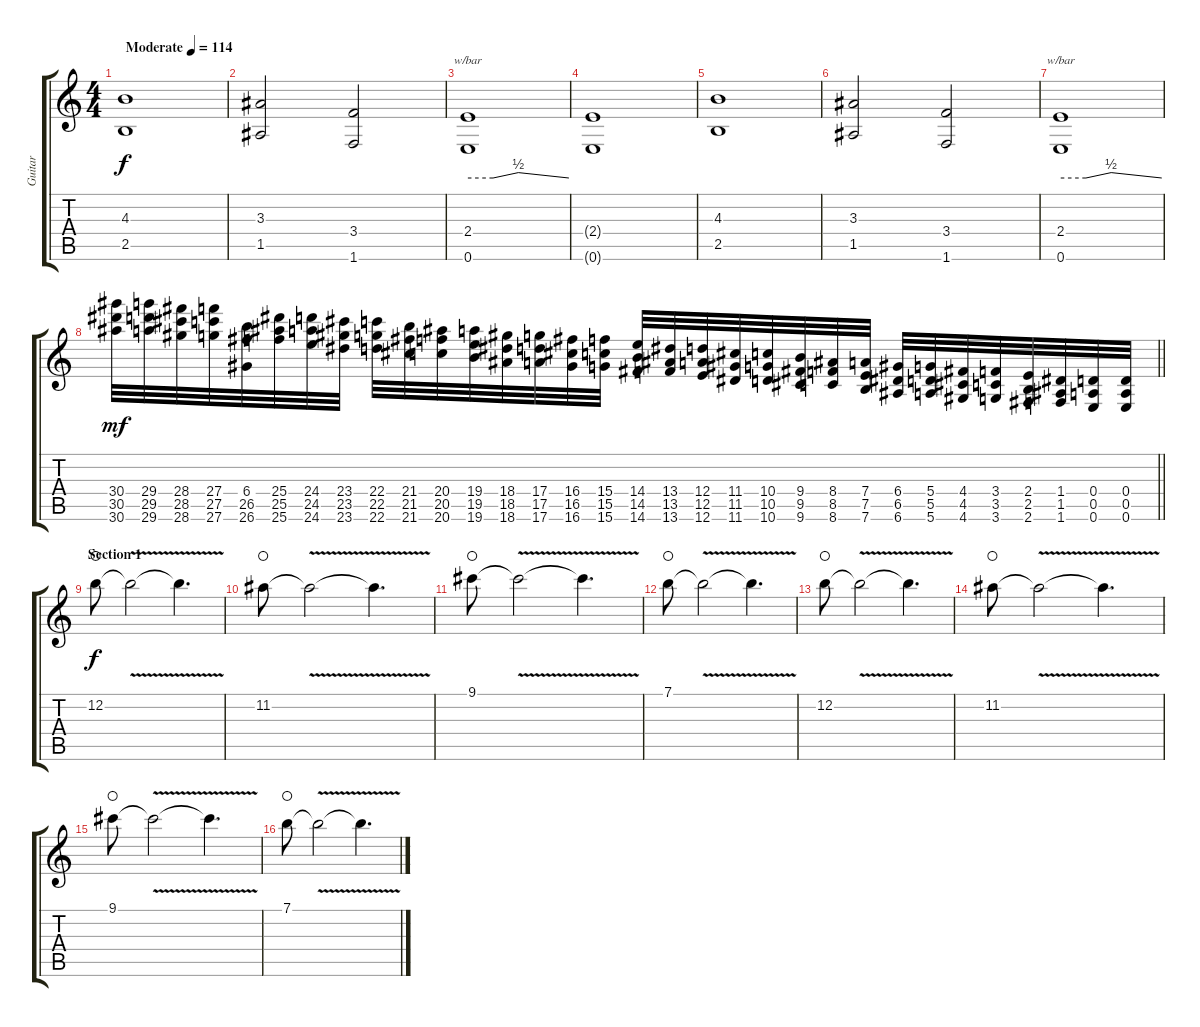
\track ("Guitar" "Guitar") {instrument distortionguitar}
\staff {score tabs}
\tuning (E4 B3 G3 D3 A2 E2) {hide}
\ts (4 4)
\tempo (114 "Moderate")
\clef g2
\ks c
(4.3 2.5).1{dy f instrument distortionguitar} |
(3.3 1.5).2 (3.4 1.6).2 |
(2.4 0.6).1{tbe (custom default 0 0 15 0 30 2 60 0)} |
(2.4{t} 0.6{t}).1 |
(4.3 2.5).1 |
(3.3 1.5).2 (3.4 1.6).2 |
(2.4 0.6).1{tbe (custom default 0 0 15 0 30 2 60 0)} |
\barLineRight lightlight
(30.4 30.5 30.6).32{dy mf} (29.4 29.5 29.6).32 (28.4 28.5 28.6).32 (27.4 27.5 27.6).32 (6.4 26.5 26.6).32 (25.4 25.5 25.6).32 (24.4 24.5 24.6).32 (23.4 23.5 23.6).32 (22.4 22.5 22.6).32 (21.4 21.5 21.6).32 (20.4 20.5 20.6).32 (19.4 19.5 19.6).32 (18.4 18.5 18.6).32 (17.4 17.5 17.6).32 (16.4 16.5 16.6).32 (15.4 15.5 15.6).32 (14.4 14.5 14.6).32 (13.4 13.5 13.6).32 (12.4 12.5 12.6).32 (11.4 11.5 11.6).32 (10.4 10.5 10.6).32 (9.4 9.5 9.6).32 (8.4 8.5 8.6).32 (7.4 7.5 7.6).32 (6.4 6.5 6.6).32 (5.4 5.5 5.6).32 (4.4 4.5 4.6).32 (3.4 3.5 3.6).32 (2.4 2.5 2.6).32 (1.4 1.5 1.6).32 (0.4 0.5 0.6).32 (0.4 0.5 0.6).32 |
\section ("" "Section 1")
12.2.8{dy f volume 12 waho} 12.2{v t}.2{volume 15} 12.2{t}.4{d volume 11} |
11.2.8{volume 12 waho} 11.2{v t}.2{volume 15} 11.2{t}.4{d volume 11} |
9.1.8{volume 12 waho} 9.1{v t}.2{volume 15} 9.1{t}.4{d volume 11} |
7.1.8{volume 12 waho} 7.1{v t}.2{volume 15} 7.1{t}.4{d volume 11} |
12.2.8{volume 12 waho} 12.2{v t}.2{volume 15} 12.2{t}.4{d volume 11} |
11.2.8{volume 12 waho} 11.2{v t}.2{volume 15} 11.2{t}.4{d volume 11} |
9.1.8{volume 12 waho} 9.1{v t}.2{volume 15} 9.1{t}.4{d volume 11} |
7.1.8{volume 12 waho} 7.1{v t}.2{volume 15} 7.1{t}.4{d volume 11}
